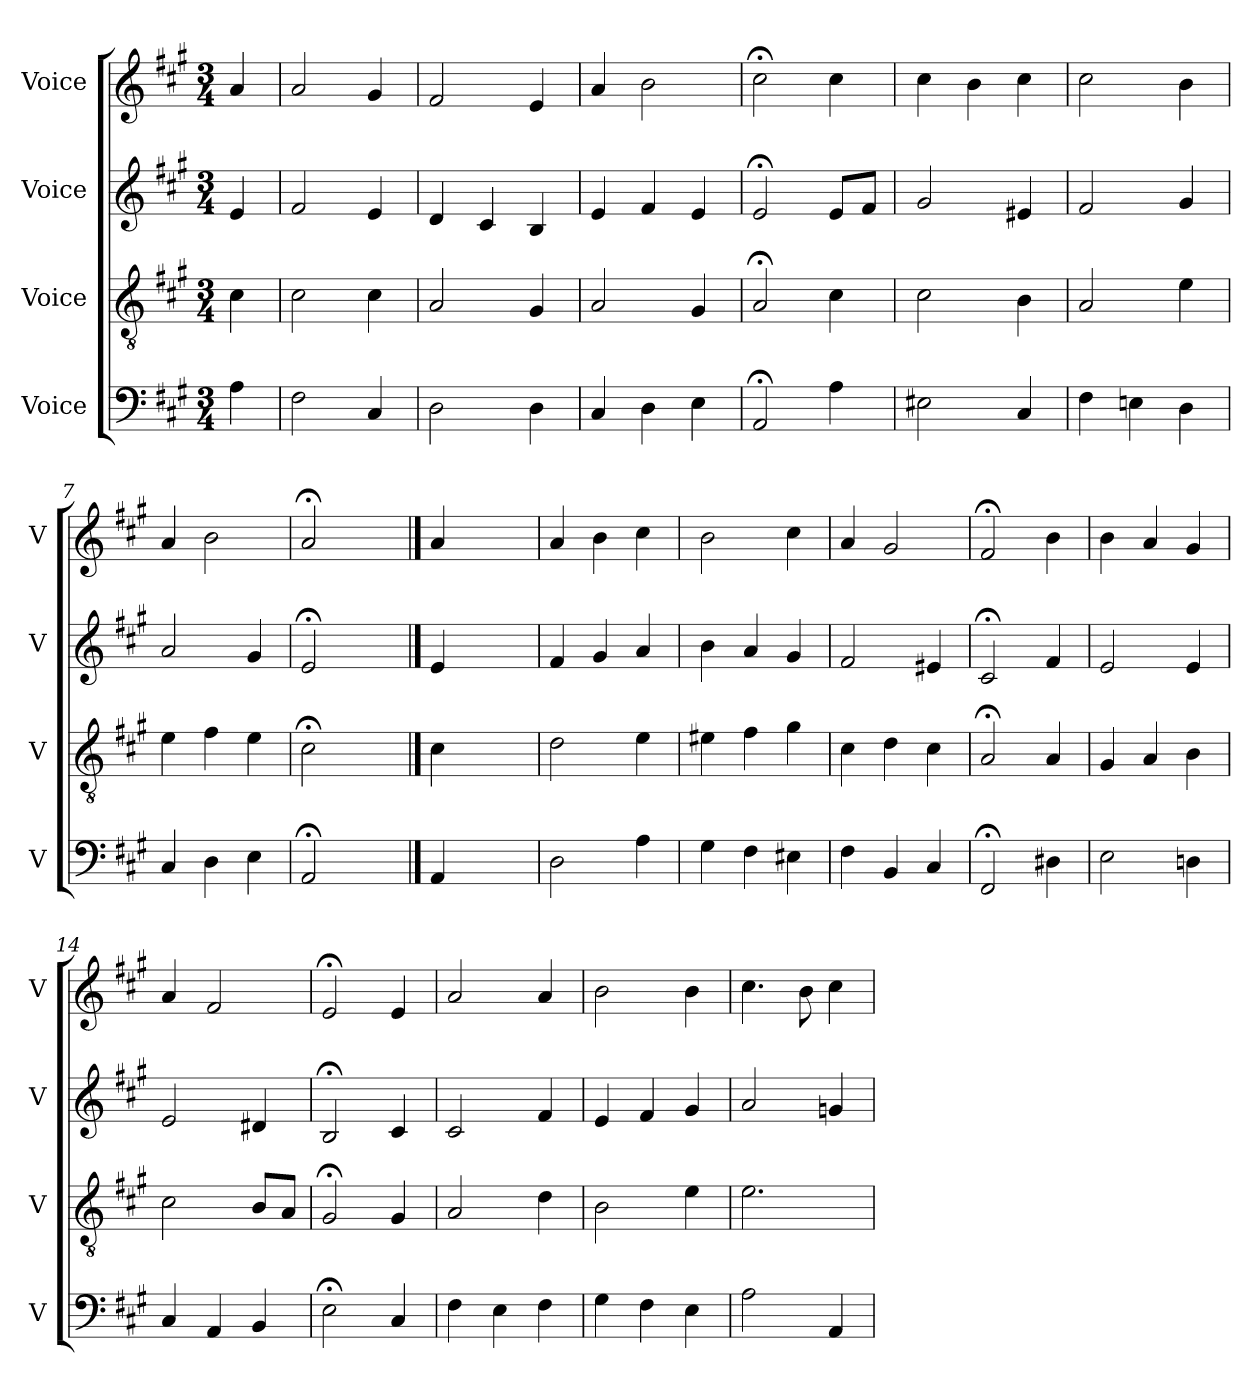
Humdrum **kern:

**kern	**kern	**kern	**kern
*part4	*part3	*part2	*part1
*staff4	*staff3	*staff2	*staff1
*I"Voice	*I"Voice	*I"Voice	*I"Voice
*I'V	*I'V	*I'V	*I'V
*clefF4	*clefGv2	*clefG2	*clefG2
*k[f#c#g#]	*k[f#c#g#]	*k[f#c#g#]	*k[f#c#g#]
*M3/4	*M3/4	*M3/4	*M3/4
*MM100	*MM100	*MM100	*MM100
=	=	=	=
4A\	4c#\	4e/	4a/
=1	=1	=1	=1
2F#\	2c#\	2f#/	2a/
4C#/	4c#\	4e/	4g#/
=2	=2	=2	=2
2D\	2A/	4d/	2f#/
.	.	4c#/	.
4D\	4G#/	4B/	4e/
=3	=3	=3	=3
4C#/	2A/	4e/	4a/
4D\	.	4f#/	2b\
4E\	4G#/	4e/	.
=4	=4	=4	=4
2AA;/	2A;/	2e;/	2cc#;\
4A\	4c#\	8e/L	4cc#\
.	.	8f#/J	.
=5	=5	=5	=5
2E#X\	2c#\	2g#/	4cc#\
.	.	.	4b\
4C#/	4B\	4e#X/	4cc#\
=6	=6	=6	=6
4F#\	2A/	2f#/	2cc#\
4En\	.	.	.
4D\	4e\	4g#/	4b\
!!LO:LB:g=z
=7	=7	=7	=7
4C#/	4e\	2a/	4a/
4D\	4f#\	.	2b\
4E\	4e\	4g#/	.
=8	=8	=8	=8
2AA;/	2c#;\	2e;/	2a;/
4ryy	4ryy	4ryy	4ryy
==	==	==	==
4AA/	4c#\	4e/	4a/
2ryy	2ryy	2ryy	2ryy
=9	=9	=9	=9
2D\	2d\	4f#/	4a/
.	.	4g#/	4b\
4A\	4e\	4a/	4cc#\
=10	=10	=10	=10
4G#\	4e#X\	4b\	2b\
4F#\	4f#\	4a/	.
4E#X\	4g#\	4g#/	4cc#\
=11	=11	=11	=11
4F#\	4c#\	2f#/	4a/
4BB/	4d\	.	2g#/
4C#/	4c#\	4e#X/	.
=12	=12	=12	=12
2FF#;/	2A;/	2c#;/	2f#;/
4D#X\	4A/	4f#/	4b\
!!LO:LB:g=z
=13	=13	=13	=13
2E\	4G#/	2e/	4b\
.	4A/	.	4a/
4Dn\	4B\	4e/	4g#/
=14	=14	=14	=14
4C#/	2c#\	2e/	4a/
4AA/	.	.	2f#/
4BB/	8B/L	4d#X/	.
.	8A/J	.	.
=15	=15	=15	=15
2E;\	2G#;/	2B;/	2e;/
4C#/	4G#/	4c#/	4e/
=16	=16	=16	=16
4F#\	2A/	2c#/	2a/
4E\	.	.	.
4F#\	4d\	4f#/	4a/
=17	=17	=17	=17
4G#\	2B\	4e/	2b\
4F#\	.	4f#/	.
4E\	4e\	4g#/	4b\
=18	=18	=18	=18
2A\	2.e\	2a/	4.cc#\
.	.	.	8b\
4AA/	.	4gn/	4cc#\
=	=	=	=
*-	*-	*-	*-
